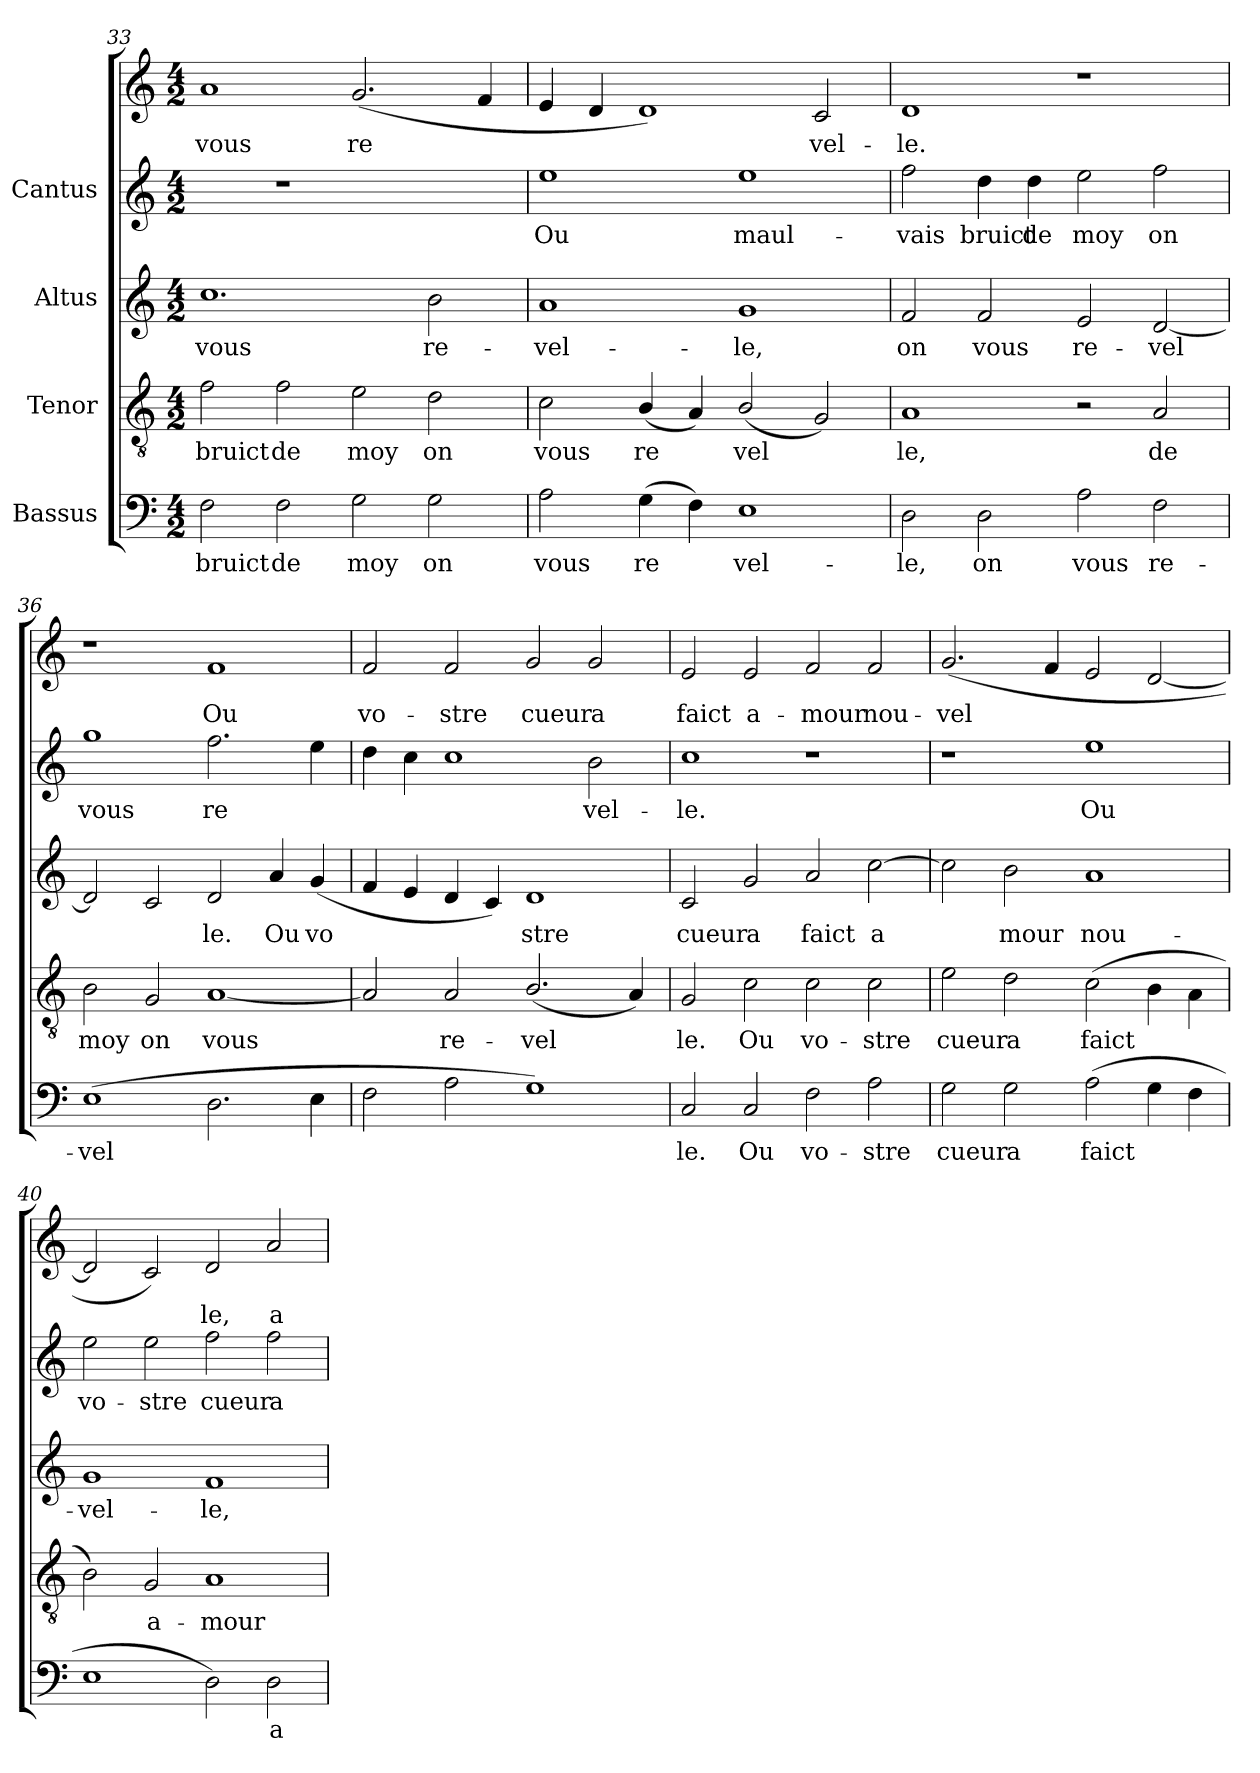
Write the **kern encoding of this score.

**kern	**text	**kern	**text	**kern	**text	**kern	**text	**kern	**text
*part4	*part4	*part3	*part3	*part2	*part2	*part1	*part1	*part1	*part1
*staff5	*staff5	*staff4	*staff4	*staff3	*staff3	*staff2	*staff2	*staff1	*staff1
*I"Bassus	*	*I"Tenor	*	*I"Altus	*	*I"Cantus	*	*	*
*clefF4	*	*clefGv2	*	*clefG2	*	*clefG2	*	*clefG2	*
*M4/2	*	*M4/2	*	*M4/2	*	*M4/2	*	*M4/2	*
=33	=33	=33	=33	=33	=33	=33	=33	=33	=33
!	!LO:LY:b:cj	!	!LO:LY:b:cj	!	!LO:LY:b:cj	!	!	!	!LO:LY:b:cj
2F\	bruict	2f\	bruict	1.cc	vous	2ryy	.	1a	vous
!	!LO:LY:b:cj	!	!LO:LY:b:cj	!	!	!	!	!	!
2F\	de	2f\	de	.	.	1r	.	.	.
!	!LO:LY:b:cj	!	!LO:LY:b:cj	!	!	!	!	!	!LO:LY:b:cj
2G\	moy	2e\	moy	.	.	.	.	(<2.g/	re-
!	!LO:LY:b:cj	!	!LO:LY:b:cj	!	!LO:LY:b:cj	!	!	!	!
2G\	on	2d\	on	2b\	re-	2ryy	.	.	.
!	!	!	!	!	!	!	!	!	!LO:LY:b:cj
.	.	.	.	.	.	.	.	4f/	--
!!LO:LB:g=z
=34	=34	=34	=34	=34	=34	=34	=34	=34	=34
!	!LO:LY:b:cj	!	!LO:LY:b:cj	!	!LO:LY:b:cj	!	!LO:LY:b:cj	!	!LO:LY:b:cj
2A\	vous	2c\	vous	1a	-vel-	1ee	-Ou	4e/	-
!	!	!	!	!	!	!	!	!	!LO:LY:b:cj
.	.	.	.	.	.	.	.	4d/	.
!	!LO:LY:b:cj	!	!LO:LY:b:cj	!	!	!	!	!	!LO:LY:b:cj
(>4G\	re-	(<4B/	re-	.	.	.	.	1d)	.
!	!LO:LY:b:cj	!	!LO:LY:b:cj	!	!	!	!	!	!
4F\)	-	4A/)	-	.	.	.	.	.	.
!	!LO:LY:b:cj	!	!LO:LY:b:cj	!	!LO:LY:b:cj	!	!LO:LY:b:cj	!	!
1E	vel-	(<2B/	vel-	1g	-le,	1ee	maul-	.	.
!	!	!	!LO:LY:b:cj	!	!	!	!	!	!LO:LY:b:cj
.	.	2G/)	--	.	.	.	.	2c/	vel-
=35	=35	=35	=35	=35	=35	=35	=35	=35	=35
!	!LO:LY:b:cj	!	!LO:LY:b:cj	!	!LO:LY:b:cj	!	!LO:LY:b:cj	!	!LO:LY:b:cj
2D\	-le,	1A	-le,	2f/	on	2ff\	vais	1d	-le.
!	!LO:LY:b:cj	!	!	!	!LO:LY:b:cj	!	!LO:LY:b:cj	!	!
2D\	on	.	.	2f/	vous	4dd\	bruict	.	.
!	!	!	!	!	!	!	!LO:LY:b:cj	!	!
.	.	.	.	.	.	4dd\	de	.	.
!	!LO:LY:b:cj	!	!	!	!LO:LY:b:cj	!	!LO:LY:b:cj	!	!
2A\	vous	2r	.	2e/	re-	2ee\	moy	1r	.
!	!LO:LY:b:cj	!	!LO:LY:b:cj	!	!LO:LY:b:cj	!	!LO:LY:b:cj	!	!
2F\	re-	2A/	de	[<2d/	-vel-	2ff\	on	.	.
=36	=36	=36	=36	=36	=36	=36	=36	=36	=36
!	!LO:LY:b:cj	!	!LO:LY:b:cj	!	!LO:LY:b:cj	!	!LO:LY:b:cj	!	!
(>1E	-vel-	2B\	moy	2d/]	-	1gg	vous	1r	.
!	!	!	!LO:LY:b:cj	!	!LO:LY:b:cj	!	!	!	!
.	.	2G/	on	2c/	.	.	.	.	.
!	!LO:LY:b:cj	!	!LO:LY:b:cj	!	!LO:LY:b:cj	!	!LO:LY:b:cj	!	!LO:LY:b:cj
2.D\	--	[<1A	vous	2d/	le.	2.ff\	re-	1f	Ou
!	!	!	!	!	!LO:LY:b:cj	!	!	!	!
.	.	.	.	4a/	Ou	.	.	.	.
!	!LO:LY:b:cj	!	!	!	!LO:LY:b:cj	!	!LO:LY:b:cj	!	!
4E\	--	.	.	(<4g/	vo-	4ee\	--	.	.
!!LO:LB:g=z
=37	=37	=37	=37	=37	=37	=37	=37	=37	=37
!	!	!	!LO:LY:b:cj	!	!LO:LY:b:cj	!	!LO:LY:b:cj	!	!LO:LY:b:cj
2F\	.	2A/]	.	4f/	-	4dd\	.	2f/	-vo-
!	!	!	!	!	!LO:LY:b:cj	!	!LO:LY:b:cj	!	!
.	.	.	.	4e/	.	4cc\	.	.	.
!	!	!	!LO:LY:b:cj	!	!LO:LY:b:cj	!	!LO:LY:b:cj	!	!LO:LY:b:cj
2A\	.	2A/	re-	4d/	.	1cc	.	2f/	-stre
!	!	!	!	!	!LO:LY:b:cj	!	!	!	!
.	.	.	.	4c/)	.	.	.	.	.
!	!	!	!LO:LY:b:cj	!	!LO:LY:b:cj	!	!	!	!LO:LY:b:cj
1G)	.	(<2.B/	-vel-	1d	stre	.	.	2g/	cueur
!	!	!	!	!	!	!	!LO:LY:b:cj	!	!LO:LY:b:cj
.	.	.	.	.	.	2b\	vel-	2g/	a
!	!	!	!LO:LY:b:cj	!	!	!	!	!	!
.	.	4A/)	--	.	.	.	.	.	.
=38	=38	=38	=38	=38	=38	=38	=38	=38	=38
!	!LO:LY:b:cj	!	!LO:LY:b:cj	!	!LO:LY:b:cj	!	!LO:LY:b:cj	!	!LO:LY:b:cj
2C/	-le.	2G/	-le.	2c/	cueur	1cc	-le.	2e/	-faict
!	!LO:LY:b:cj	!	!LO:LY:b:cj	!	!LO:LY:b:cj	!	!	!	!LO:LY:b:cj
2C/	Ou	2c\	Ou	2g/	a	.	.	2e/	a-
!	!LO:LY:b:cj	!	!LO:LY:b:cj	!	!LO:LY:b:cj	!	!	!	!LO:LY:b:cj
2F\	vo-	2c\	vo-	2a/	faict	1r	.	2f/	-mour
!	!LO:LY:b:cj	!	!LO:LY:b:cj	!	!LO:LY:b:cj	!	!	!	!LO:LY:b:cj
2A\	-stre	2c\	-stre	[>2cc\	a-	.	.	2f/	nou-
=39	=39	=39	=39	=39	=39	=39	=39	=39	=39
!	!LO:LY:b:cj	!	!LO:LY:b:cj	!	!LO:LY:b:cj	!	!	!	!LO:LY:b:cj
2G\	cueur	2e\	cueur	2cc\]	-	1r	.	(<2.g/	vel-
!	!LO:LY:b:cj	!	!LO:LY:b:cj	!	!LO:LY:b:cj	!	!	!	!
2G\	a	2d\	a	2b\	mour	.	.	.	.
!	!	!	!	!	!	!	!	!	!LO:LY:b:cj
.	.	.	.	.	.	.	.	4f/	--
!	!LO:LY:b:cj	!	!LO:LY:b:cj	!	!LO:LY:b:cj	!	!LO:LY:b:cj	!	!LO:LY:b:cj
(>2A\	faict	(>2c\	faict	1a	nou-	1ee	-Ou	2e/	--
!	!LO:LY:b:cj	!	!LO:LY:b:cj	!	!	!	!	!	!LO:LY:b:cj
4G\	.	4B\	.	.	.	.	.	[<2d/	--
!	!LO:LY:b:cj	!	!LO:LY:b:cj	!	!	!	!	!	!
4F\	.	4A\	.	.	.	.	.	.	.
!!LO:PB:g=z
=40	=40	=40	=40	=40	=40	=40	=40	=40	=40
!	!LO:LY:b:cj	!	!LO:LY:b:cj	!	!LO:LY:b:cj	!	!LO:LY:b:cj	!	!LO:LY:b:cj
1E	.	2B\)	.	1g	-vel-	2ee\	-vo-	2d/]	.
!	!	!	!LO:LY:b:cj	!	!	!	!LO:LY:b:cj	!	!LO:LY:b:cj
.	.	2G/	a-	.	.	2ee\	-stre	2c/)	.
!	!LO:LY:b:cj	!	!LO:LY:b:cj	!	!LO:LY:b:cj	!	!LO:LY:b:cj	!	!LO:LY:b:cj
2D\)	.	1A	-mour	1f	-le,	2ff\	cueur	2d/	le,
!	!LO:LY:b:cj	!	!	!	!	!	!LO:LY:b:cj	!	!LO:LY:b:cj
2D\	a-	.	.	.	.	2ff\	a	2a/	a-
=	=	=	=	=	=	=	=	=	=
*-	*-	*-	*-	*-	*-	*-	*-	*-	*-
